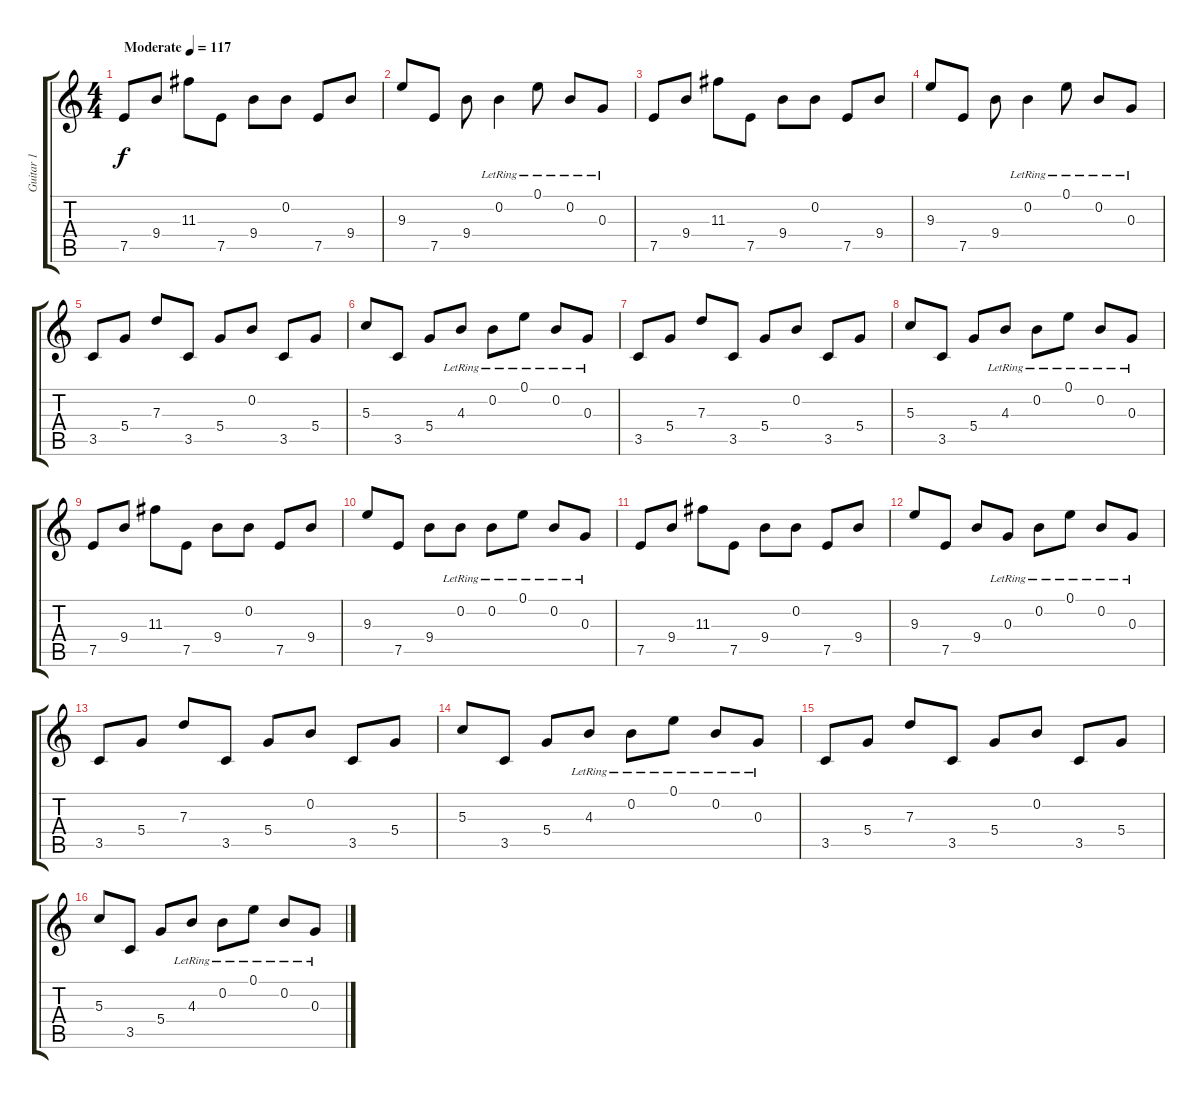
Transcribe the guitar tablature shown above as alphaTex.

\track ("Guitar 1" "Guitar 1") {instrument electricguitarclean}
\staff {score tabs}
\tuning (E4 B3 G3 D3 A2 E2) {hide}
\ts (4 4)
\tempo (117 "Moderate")
\clef g2
\ks c
7.5.8{dy f instrument electricguitarclean} 9.4.8 11.3.8 7.5.8 9.4.8 0.2.8 7.5.8 9.4.8 |
9.3.8 7.5.8 9.4.8 0.2{lr}.4 0.1{lr}.8 0.2{lr}.8 0.3{lr}.8 |
7.5.8 9.4.8 11.3.8 7.5.8 9.4.8 0.2.8 7.5.8 9.4.8 |
9.3.8 7.5.8 9.4.8 0.2{lr}.4 0.1{lr}.8 0.2{lr}.8 0.3{lr}.8 |
3.5.8 5.4.8 7.3.8 3.5.8 5.4.8 0.2.8 3.5.8 5.4.8 |
5.3.8 3.5.8 5.4.8 4.3{lr}.8 0.2{lr}.8 0.1{lr}.8 0.2{lr}.8 0.3{lr}.8 |
3.5.8 5.4.8 7.3.8 3.5.8 5.4.8 0.2.8 3.5.8 5.4.8 |
5.3.8 3.5.8 5.4.8 4.3{lr}.8 0.2{lr}.8 0.1{lr}.8 0.2{lr}.8 0.3{lr}.8 |
7.5.8 9.4.8 11.3.8 7.5.8 9.4.8 0.2.8 7.5.8 9.4.8 |
9.3.8 7.5.8 9.4.8 0.2{lr}.8 0.2{lr}.8 0.1{lr}.8 0.2{lr}.8 0.3{lr}.8 |
7.5.8 9.4.8 11.3.8 7.5.8 9.4.8 0.2.8 7.5.8 9.4.8 |
9.3.8 7.5.8 9.4.8 0.3{lr}.8 0.2{lr}.8 0.1{lr}.8 0.2{lr}.8 0.3{lr}.8 |
3.5.8 5.4.8 7.3.8 3.5.8 5.4.8 0.2.8 3.5.8 5.4.8 |
5.3.8 3.5.8 5.4.8 4.3{lr}.8 0.2{lr}.8 0.1{lr}.8 0.2{lr}.8 0.3{lr}.8 |
3.5.8 5.4.8 7.3.8 3.5.8 5.4.8 0.2.8 3.5.8 5.4.8 |
5.3.8 3.5.8 5.4.8 4.3{lr}.8 0.2{lr}.8 0.1{lr}.8 0.2{lr}.8 0.3{lr}.8
